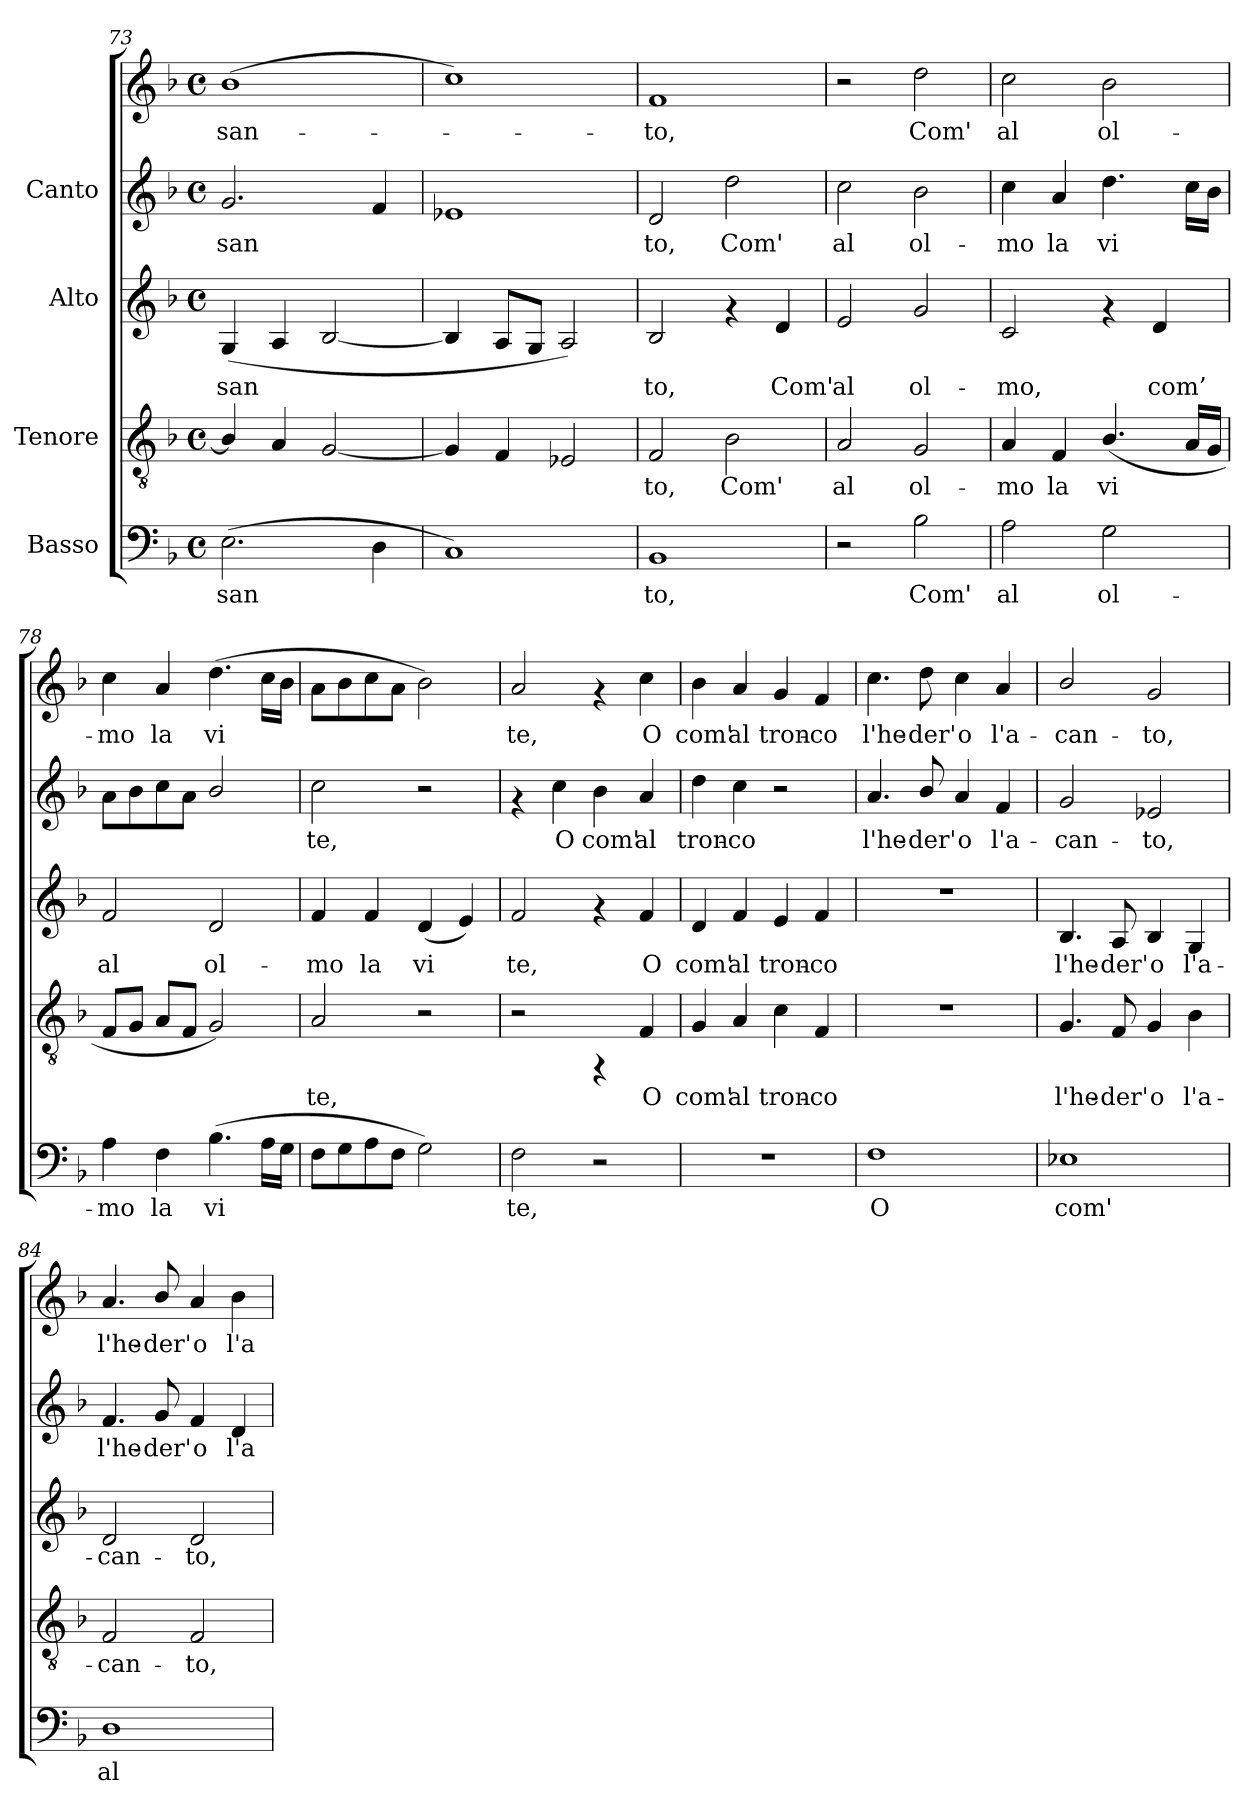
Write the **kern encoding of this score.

**kern	**text	**kern	**text	**kern	**text	**kern	**text	**kern	**text
*part4	*part4	*part3	*part3	*part2	*part2	*part1	*part1	*part1	*part1
*staff5	*staff5	*staff4	*staff4	*staff3	*staff3	*staff2	*staff2	*staff1	*staff1
*I"Basso	*	*I"Tenore	*	*I"Alto	*	*I"Canto	*	*	*
*clefF4	*	*clefGv2	*	*clefG2	*	*clefG2	*	*clefG2	*
*k[b-]	*	*k[b-]	*	*k[b-]	*	*k[b-]	*	*k[b-]	*
*F:	*	*F:	*	*F:	*	*F:	*	*F:	*
*M4/4	*	*M4/4	*	*M4/4	*	*M4/4	*	*M4/4	*
*met(c)	*	*met(c)	*	*met(c)	*	*met(c)	*	*met(c)	*
=73	=73	=73	=73	=73	=73	=73	=73	=73	=73
!	!LO:LY:b:cj	!	!	!	!LO:LY:b:cj	!	!LO:LY:b:cj	!	!LO:LY:b:cj
(>2.E\	san-	4B-/]	.	(<4G/	san-	2.g/	-san-	(>1b-	san-
!	!	!	!	!	!LO:LY:b:cj	!	!	!	!
.	.	4A/	.	4A/	--	.	.	.	.
!	!	!	!	!	!LO:LY:b:cj	!	!	!	!
.	.	[<2G/	.	[<2B-/	--	.	.	.	.
!	!LO:LY:b:cj	!	!	!	!	!	!LO:LY:b:cj	!	!
4D\	--	.	.	.	.	4f/	--	.	.
=74	=74	=74	=74	=74	=74	=74	=74	=74	=74
1C)	.	4G/]	.	4B-/]	.	1e-X	.	1cc)	.
.	.	4F/	.	8A/L	.	.	.	.	.
.	.	.	.	8G/J	.	.	.	.	.
.	.	2E-X/	.	2A/)	.	.	.	.	.
=75	=75	=75	=75	=75	=75	=75	=75	=75	=75
!	!LO:LY:b:cj	!	!LO:LY:b:cj	!	!LO:LY:b:cj	!	!LO:LY:b:cj	!	!LO:LY:b:cj
1BB-	-to,	2F/	-to,	2B-/	-to,	2d/	to,	1f	-to,
!	!	!	!LO:LY:b:cj	!	!	!	!LO:LY:b:cj	!	!
.	.	2B-\	Com'	4rf	.	2dd\	Com'	.	.
!	!	!	!	!	!LO:LY:b:cj	!	!	!	!
.	.	.	.	4d/	Com'	.	.	.	.
=76	=76	=76	=76	=76	=76	=76	=76	=76	=76
!	!	!	!LO:LY:b:cj	!	!LO:LY:b:cj	!	!LO:LY:b:cj	!	!
2r	.	2A/	al	2e/	al	2cc\	al	2r	.
!	!LO:LY:b:cj	!	!LO:LY:b:cj	!	!LO:LY:b:cj	!	!LO:LY:b:cj	!	!LO:LY:b:cj
2B-\	Com'	2G/	ol-	2g/	ol-	2b-\	ol-	2dd\	Com'
!!LO:LB:g=z
=77	=77	=77	=77	=77	=77	=77	=77	=77	=77
!	!LO:LY:b:cj	!	!LO:LY:b:cj	!	!LO:LY:b:cj	!	!LO:LY:b:cj	!	!LO:LY:b:cj
2A\	al	4A/	-mo	2c/	-mo,	4cc\	-mo	2cc\	-al
!	!	!	!LO:LY:b:cj	!	!	!	!LO:LY:b:cj	!	!
.	.	4F/	la	.	.	4a/	la	.	.
!	!LO:LY:b:cj	!	!LO:LY:b:cj	!	!	!	!LO:LY:b:cj	!	!LO:LY:b:cj
2G\	ol-	(<4.B-/	vi-	4rf	.	4.dd\	vi-	2b-\	ol-
!	!	!	!	!	!LO:LY:b:cj	!	!	!	!
.	.	.	.	4d/	com’	.	.	.	.
!	!	!	!LO:LY:b:cj	!	!	!	!LO:LY:b:cj	!	!
.	.	16A/L	--	.	.	16cc\L	--	.	.
!	!	!	!LO:LY:b:cj	!	!	!	!LO:LY:b:cj	!	!
.	.	16G/J	--	.	.	16b-\J	--	.	.
=78	=78	=78	=78	=78	=78	=78	=78	=78	=78
!	!LO:LY:b:cj	!	!	!	!LO:LY:b:cj	!	!	!	!LO:LY:b:cj
4A\	-mo	8F/L	.	2f/	al	8a\L	.	4cc\	-mo
.	.	8G/J	.	.	.	8b-\	.	.	.
!	!LO:LY:b:cj	!	!	!	!	!	!	!	!LO:LY:b:cj
4F\	la	8A/L	.	.	.	8cc\	.	4a/	la
.	.	8F/J	.	.	.	8a\J	.	.	.
!	!LO:LY:b:cj	!	!	!	!LO:LY:b:cj	!	!	!	!LO:LY:b:cj
(>4.B-\	vi-	2G/)	.	2d/	ol-	2b-/	.	(>4.dd\	vi-
!	!LO:LY:b:cj	!	!	!	!	!	!	!	!LO:LY:b:cj
16A\L	--	.	.	.	.	.	.	16cc\L	--
!	!LO:LY:b:cj	!	!	!	!	!	!	!	!LO:LY:b:cj
16G\J	--	.	.	.	.	.	.	16b-\J	--
=79	=79	=79	=79	=79	=79	=79	=79	=79	=79
!	!	!	!LO:LY:b:cj	!	!LO:LY:b:cj	!	!LO:LY:b:cj	!	!
8F\L	.	2A/	-te,	4f/	-mo	2cc\	-te,	8a\L	.
8G\	.	.	.	.	.	.	.	8b-\	.
!	!	!	!	!	!LO:LY:b:cj	!	!	!	!
8A\	.	.	.	4f/	la	.	.	8cc\	.
8F\J	.	.	.	.	.	.	.	8a\J	.
!	!	!	!	!	!LO:LY:b:cj	!	!	!	!
2G\)	.	2r	.	(<4d/	vi-	2r	.	2b-\)	.
!	!	!	!	!	!LO:LY:b:cj	!	!	!	!
.	.	.	.	4e/)	--	.	.	.	.
=80	=80	=80	=80	=80	=80	=80	=80	=80	=80
!	!LO:LY:b:cj	!	!	!	!LO:LY:b:cj	!	!	!	!LO:LY:b:cj
2F\	-te,	2r	.	2f/	-te,	4rf	.	2a/	te,
!	!	!	!	!	!	!	!LO:LY:b:cj	!	!
.	.	.	.	.	.	4cc\	O	.	.
!	!	!	!	!	!	!	!LO:LY:b:cj	!	!
2r	.	4rFF	.	4rf	.	4b-\	com'	4rf	.
!	!	!	!LO:LY:b:cj	!	!LO:LY:b:cj	!	!LO:LY:b:cj	!	!LO:LY:b:cj
.	.	4F/	O	4f/	O	4a/	al	4cc\	O
=81	=81	=81	=81	=81	=81	=81	=81	=81	=81
!	!	!	!LO:LY:b:cj	!	!LO:LY:b:cj	!	!LO:LY:b:cj	!	!LO:LY:b:cj
1r	.	4G/	com'	4d/	com'	4dd\	tron-	4b-\	com'
!	!	!	!LO:LY:b:cj	!	!LO:LY:b:cj	!	!LO:LY:b:cj	!	!LO:LY:b:cj
.	.	4A/	al	4f/	al	4cc\	-co	4a/	al
!	!	!	!LO:LY:b:cj	!	!LO:LY:b:cj	!	!	!	!LO:LY:b:cj
.	.	4c\	tron-	4e/	tron-	2r	.	4g/	tron-
!	!	!	!LO:LY:b:cj	!	!LO:LY:b:cj	!	!	!	!LO:LY:b:cj
.	.	4F/	-co	4f/	-co	.	.	4f/	-co
!!LO:PB:g=z
=82	=82	=82	=82	=82	=82	=82	=82	=82	=82
!	!LO:LY:b:cj	!	!	!	!	!	!LO:LY:b:cj	!	!LO:LY:b:cj
1F	O	1r	.	1r	.	4.a/	-l'he-	4.cc\	l'he-
!	!	!	!	!	!	!	!LO:LY:b:cj	!	!LO:LY:b:cj
.	.	.	.	.	.	8b-/	-der'	8dd\	-der'
!	!	!	!	!	!	!	!LO:LY:b:cj	!	!LO:LY:b:cj
.	.	.	.	.	.	4a/	o	4cc\	o
!	!	!	!	!	!	!	!LO:LY:b:cj	!	!LO:LY:b:cj
.	.	.	.	.	.	4f/	l'a-	4a/	l'a-
=83	=83	=83	=83	=83	=83	=83	=83	=83	=83
!	!LO:LY:b:cj	!	!LO:LY:b:cj	!	!LO:LY:b:cj	!	!LO:LY:b:cj	!	!LO:LY:b:cj
1E-X	com'	4.G/	l'he-	4.B-/	l'he-	2g/	can-	2b-/	-can-
!	!	!	!LO:LY:b:cj	!	!LO:LY:b:cj	!	!	!	!
.	.	8F/	-der'	8A/	-der'	.	.	.	.
!	!	!	!LO:LY:b:cj	!	!LO:LY:b:cj	!	!LO:LY:b:cj	!	!LO:LY:b:cj
.	.	4G/	o	4B-/	o	2e-X/	-to,	2g/	-to,
!	!	!	!LO:LY:b:cj	!	!LO:LY:b:cj	!	!	!	!
.	.	4B-\	l'a-	4G/	l'a-	.	.	.	.
=84	=84	=84	=84	=84	=84	=84	=84	=84	=84
!	!LO:LY:b:cj	!	!LO:LY:b:cj	!	!LO:LY:b:cj	!	!LO:LY:b:cj	!	!LO:LY:b:cj
1D	al	2F/	-can-	2d/	-can-	4.f/	-l'he-	4.a/	l'he-
!	!	!	!	!	!	!	!LO:LY:b:cj	!	!LO:LY:b:cj
.	.	.	.	.	.	8g/	-der'	8b-/	-der'
!	!	!	!LO:LY:b:cj	!	!LO:LY:b:cj	!	!LO:LY:b:cj	!	!LO:LY:b:cj
.	.	2F/	-to,	2d/	-to,	4f/	o	4a/	o
!	!	!	!	!	!	!	!LO:LY:b:cj	!	!LO:LY:b:cj
.	.	.	.	.	.	4d/	l'a-	4b-\	l'a-
=	=	=	=	=	=	=	=	=	=
*-	*-	*-	*-	*-	*-	*-	*-	*-	*-
